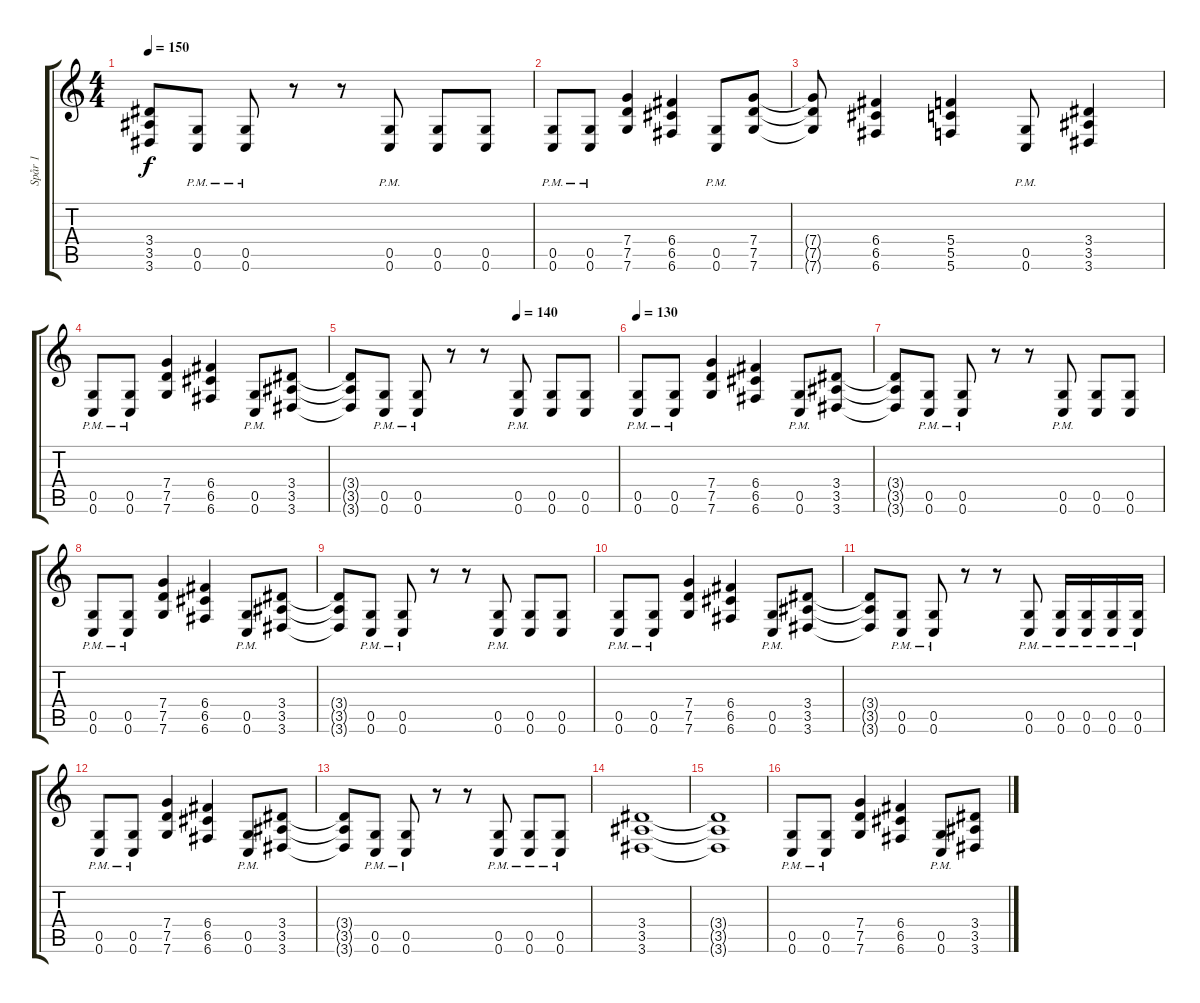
\track ("Spår 1" "Spår 1") {instrument distortionguitar}
\staff {score tabs}
\tuning (D4 A3 F3 C3 G2 C2) {hide}
\ts (4 4)
\tempo 150
\clef g2
\ks c
(3.4{t} 3.5{t} 3.6{t}).8{dy f} (0.5{pm} 0.6{pm}).8 (0.5{pm} 0.6{pm}).8 r.8 r.8 (0.5{pm} 0.6{pm}).8 (0.5 0.6).8 (0.5 0.6).8 |
(0.5{pm} 0.6{pm}).8 (0.5{pm} 0.6{pm}).8 (7.4 7.5 7.6).4 (6.4 6.5 6.6).4 (0.5{pm} 0.6{pm}).8 (7.4 7.5 7.6).8 |
(7.4{t} 7.5{t} 7.6{t}).8 (6.4 6.5 6.6).4 (5.4 5.5 5.6).4 (0.5{pm} 0.6{pm}).8 (3.4 3.5 3.6).4 |
(0.5{pm} 0.6{pm}).8 (0.5{pm} 0.6{pm}).8 (7.4 7.5 7.6).4 (6.4 6.5 6.6).4 (0.5{pm} 0.6{pm}).8 (3.4 3.5 3.6).8 |
\tempo (140 0.625)
(3.4{t} 3.5{t} 3.6{t}).8 (0.5{pm} 0.6{pm}).8 (0.5{pm} 0.6{pm}).8 r.8 r.8 (0.5{pm} 0.6{pm}).8 (0.5 0.6).8 (0.5 0.6).8 |
\tempo 130
(0.5{pm} 0.6{pm}).8 (0.5{pm} 0.6{pm}).8 (7.4 7.5 7.6).4 (6.4 6.5 6.6).4 (0.5{pm} 0.6{pm}).8 (3.4 3.5 3.6).8 |
(3.4{t} 3.5{t} 3.6{t}).8 (0.5{pm} 0.6{pm}).8 (0.5{pm} 0.6{pm}).8 r.8 r.8 (0.5{pm} 0.6{pm}).8 (0.5 0.6).8 (0.5 0.6).8 |
(0.5{pm} 0.6{pm}).8 (0.5{pm} 0.6{pm}).8 (7.4 7.5 7.6).4 (6.4 6.5 6.6).4 (0.5{pm} 0.6{pm}).8 (3.4 3.5 3.6).8 |
(3.4{t} 3.5{t} 3.6{t}).8 (0.5{pm} 0.6{pm}).8 (0.5{pm} 0.6{pm}).8 r.8 r.8 (0.5{pm} 0.6{pm}).8 (0.5 0.6).8 (0.5 0.6).8 |
(0.5{pm} 0.6{pm}).8 (0.5{pm} 0.6{pm}).8 (7.4 7.5 7.6).4 (6.4 6.5 6.6).4 (0.5{pm} 0.6{pm}).8 (3.4 3.5 3.6).8 |
(3.4{t} 3.5{t} 3.6{t}).8 (0.5{pm} 0.6{pm}).8 (0.5{pm} 0.6{pm}).8 r.8 r.8 (0.5{pm} 0.6{pm}).8 (0.5{pm} 0.6{pm}).16 (0.5{pm} 0.6{pm}).16 (0.5{pm} 0.6{pm}).16 (0.5{pm} 0.6{pm}).16 |
(0.5{pm} 0.6{pm}).8 (0.5{pm} 0.6{pm}).8 (7.4 7.5 7.6).4 (6.4 6.5 6.6).4 (0.5{pm} 0.6{pm}).8 (3.4 3.5 3.6).8 |
(3.4{t} 3.5{t} 3.6{t}).8 (0.5{pm} 0.6{pm}).8 (0.5{pm} 0.6{pm}).8 r.8 r.8 (0.5{pm} 0.6{pm}).8 (0.5{pm} 0.6{pm}).8 (0.5{pm} 0.6{pm}).8 |
(3.4 3.5 3.6).1 |
(3.4{t} 3.5{t} 3.6{t}).1 |
(0.5{pm} 0.6{pm}).8 (0.5{pm} 0.6{pm}).8 (7.4 7.5 7.6).4 (6.4 6.5 6.6).4 (0.5{pm} 0.6{pm}).8 (3.4 3.5 3.6).8
